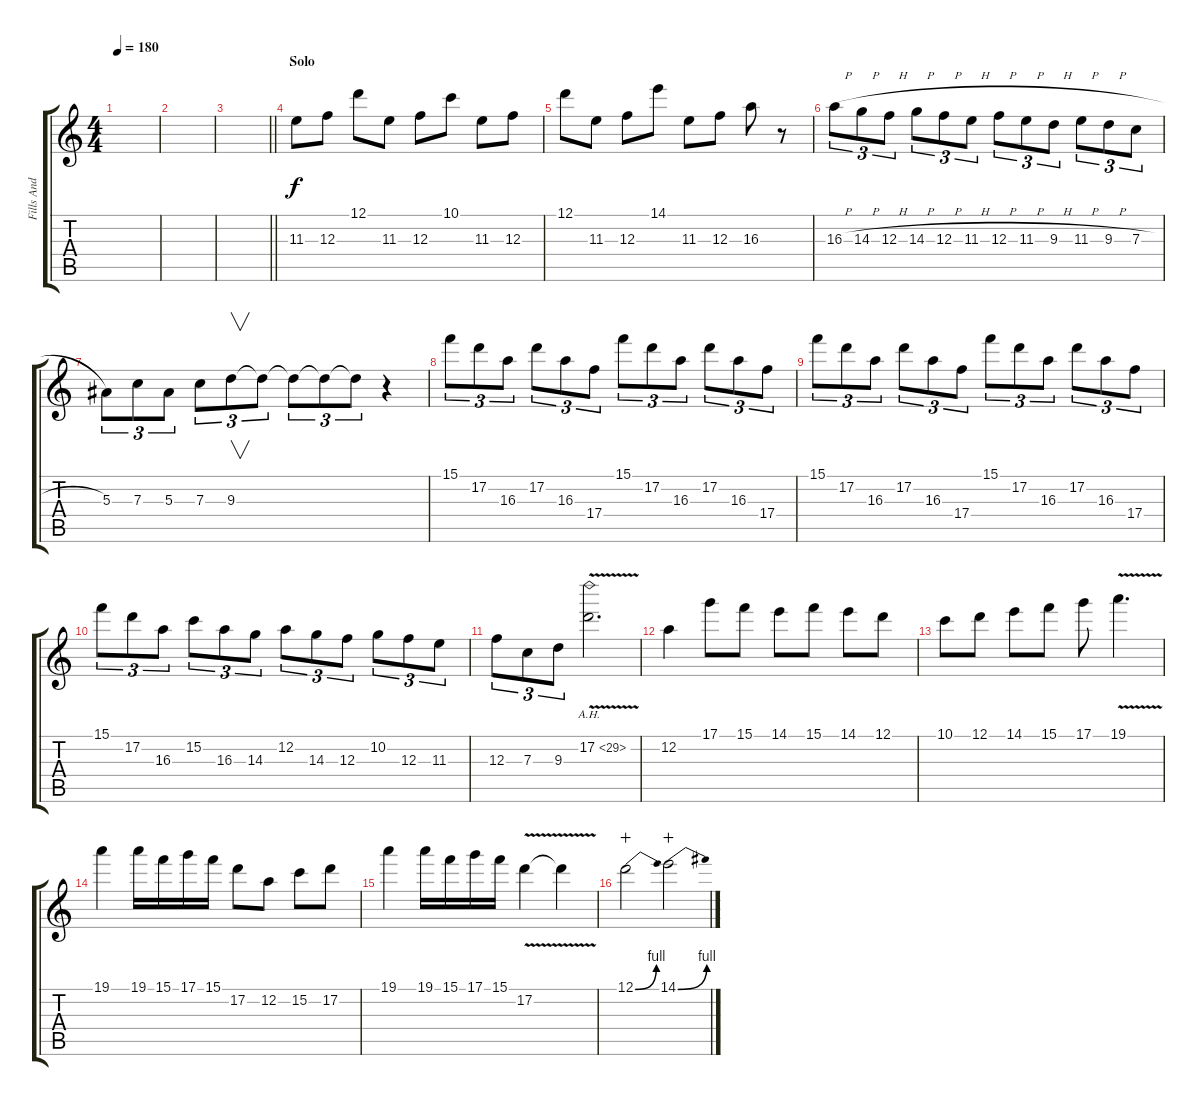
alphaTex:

\track ("Fills And Solo" "Fills And ") {instrument distortionguitar}
\staff {score tabs}
\tuning (D4 A3 F3 C3 G2 C2) {hide}
\ts (4 4)
\tempo 180
\clef g2
\ks c
|
|
\barLineRight lightlight
|
\section ("" "Solo")
11.3.8 12.3.8 12.1.8 11.3.8 12.3.8 10.1.8 11.3.8 12.3.8 |
12.1.8 11.3.8 12.3.8 14.1.8 11.3.8 12.3.8 16.3.8 r.8 |
16.3{h}.8{tu (3 2)} 14.3{h}.8{tu (3 2)} 12.3{h}.8{tu (3 2)} 14.3{h}.8{tu (3 2)} 12.3{h}.8{tu (3 2)} 11.3{h}.8{tu (3 2)} 12.3{h}.8{tu (3 2)} 11.3{h}.8{tu (3 2)} 9.3{h}.8{tu (3 2)} 11.3{h}.8{tu (3 2)} 9.3{h}.8{tu (3 2)} 7.3{h}.8{tu (3 2)} |
5.3.8{tu (3 2)} 7.3.8{tu (3 2)} 5.3.8{tu (3 2)} 7.3.8{tu (3 2)} 9.3.8{v tu (3 2)} 9.3{t}.8{tu (3 2)} 9.3{t}.8{tu (3 2)} 9.3{t}.8{tu (3 2)} 9.3{t}.8{tu (3 2)} r.4 |
15.1.8{tu (3 2)} 17.2.8{tu (3 2)} 16.3.8{tu (3 2)} 17.2.8{tu (3 2)} 16.3.8{tu (3 2)} 17.4.8{tu (3 2)} 15.1.8{tu (3 2)} 17.2.8{tu (3 2)} 16.3.8{tu (3 2)} 17.2.8{tu (3 2)} 16.3.8{tu (3 2)} 17.4.8{tu (3 2)} |
15.1.8{tu (3 2)} 17.2.8{tu (3 2)} 16.3.8{tu (3 2)} 17.2.8{tu (3 2)} 16.3.8{tu (3 2)} 17.4.8{tu (3 2)} 15.1.8{tu (3 2)} 17.2.8{tu (3 2)} 16.3.8{tu (3 2)} 17.2.8{tu (3 2)} 16.3.8{tu (3 2)} 17.4.8{tu (3 2)} |
15.1.8{tu (3 2)} 17.2.8{tu (3 2)} 16.3.8{tu (3 2)} 15.2.8{tu (3 2)} 16.3.8{tu (3 2)} 14.3.8{tu (3 2)} 12.2.8{tu (3 2)} 14.3.8{tu (3 2)} 12.3.8{tu (3 2)} 10.2.8{tu (3 2)} 12.3.8{tu (3 2)} 11.3.8{tu (3 2)} |
12.3.8{tu (3 2)} 7.3.8{tu (3 2)} 9.3.8{tu (3 2)} 17.2{ah 12 v}.2{d} |
12.2.4 17.1.8 15.1.8 14.1.8 15.1.8 14.1.8 12.1.8 |
10.1.8 12.1.8 14.1.8 15.1.8 17.1.8 19.1{v}.4{d} |
19.1.4 19.1.16 15.1.16 17.1.16 15.1.16 17.2.8 12.2.8 15.2.8 17.2.8 |
19.1.4 19.1.16 15.1.16 17.1.16 15.1.16 17.2{v}.4 17.2{t}.4 |
12.1{be (bend 0 0 60 4)}.2{wahc} 14.1{be (bend 0 0 60 4)}.2{wahc}
